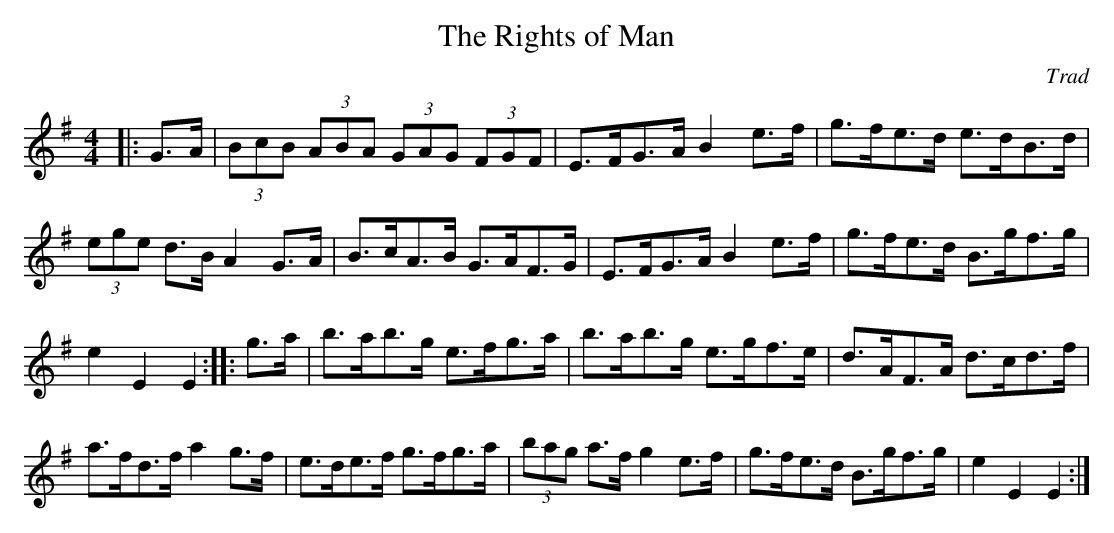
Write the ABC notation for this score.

X:1
T:Rights of Man, The
C:Trad
M:4/4
L:1/8
E:8
K:G
|:G>A|(3BcB (3ABA (3GAG (3FGF|E>FG>A B2e>f|g>fe>d e>dB>d|(3ege d>B A2G>A|\
B>cA>B G>AF>G|E>FG>A B2e>f|g>fe>d B>gf>g|e2 E2 E2::\
g>a|b>ab>g e>fg>a|b>ab>g e>gf>e|d>AF>A d>cd>f|a>fd>f a2 g>f|\
e>de>f g>fg>a|(3bag a>f g2e>f|g>fe>d B>gf>g|e2 E2 E2:|**
